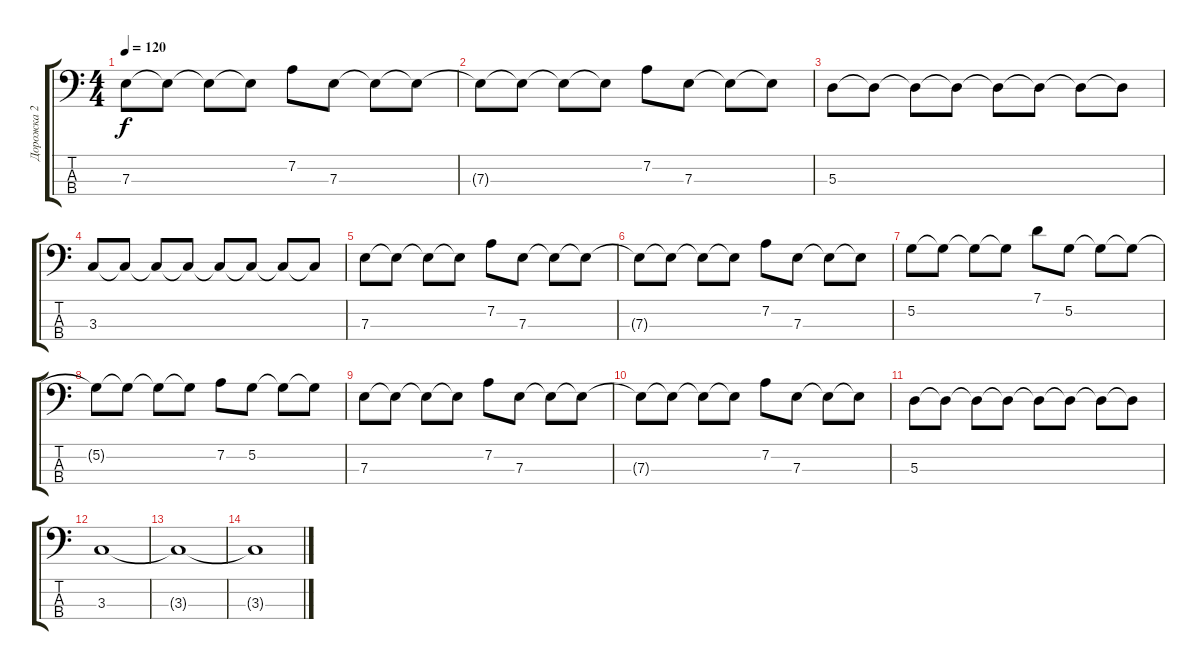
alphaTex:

\track ("Дорожка 2" "Дорожка 2") {instrument electricbasspick}
\staff {score tabs}
\tuning (G2 D2 A1 E1) {hide}
\ts (4 4)
\tempo 120
\clef f4
\ks c
7.3.8{dy f} 7.3{t}.8 7.3{t}.8 7.3{t}.8 7.2.8 7.3.8 7.3{t}.8 7.3{t}.8 |
7.3{t}.8 7.3{t}.8 7.3{t}.8 7.3{t}.8 7.2.8 7.3.8 7.3{t}.8 7.3{t}.8 |
5.3.8 5.3{t}.8 5.3{t}.8 5.3{t}.8 5.3{t}.8 5.3{t}.8 5.3{t}.8 5.3{t}.8 |
3.3.8 3.3{t}.8 3.3{t}.8 3.3{t}.8 3.3{t}.8 3.3{t}.8 3.3{t}.8 3.3{t}.8 |
7.3.8 7.3{t}.8 7.3{t}.8 7.3{t}.8 7.2.8 7.3.8 7.3{t}.8 7.3{t}.8 |
7.3{t}.8 7.3{t}.8 7.3{t}.8 7.3{t}.8 7.2.8 7.3.8 7.3{t}.8 7.3{t}.8 |
5.2.8 5.2{t}.8 5.2{t}.8 5.2{t}.8 7.1.8 5.2.8 5.2{t}.8 5.2{t}.8 |
5.2{t}.8 5.2{t}.8 5.2{t}.8 5.2{t}.8 7.2.8 5.2.8 5.2{t}.8 5.2{t}.8 |
7.3.8 7.3{t}.8 7.3{t}.8 7.3{t}.8 7.2.8 7.3.8 7.3{t}.8 7.3{t}.8 |
7.3{t}.8 7.3{t}.8 7.3{t}.8 7.3{t}.8 7.2.8 7.3.8 7.3{t}.8 7.3{t}.8 |
5.3.8 5.3{t}.8 5.3{t}.8 5.3{t}.8 5.3{t}.8 5.3{t}.8 5.3{t}.8 5.3{t}.8 |
3.3.1 |
3.3{t}.1 |
3.3{t}.1
